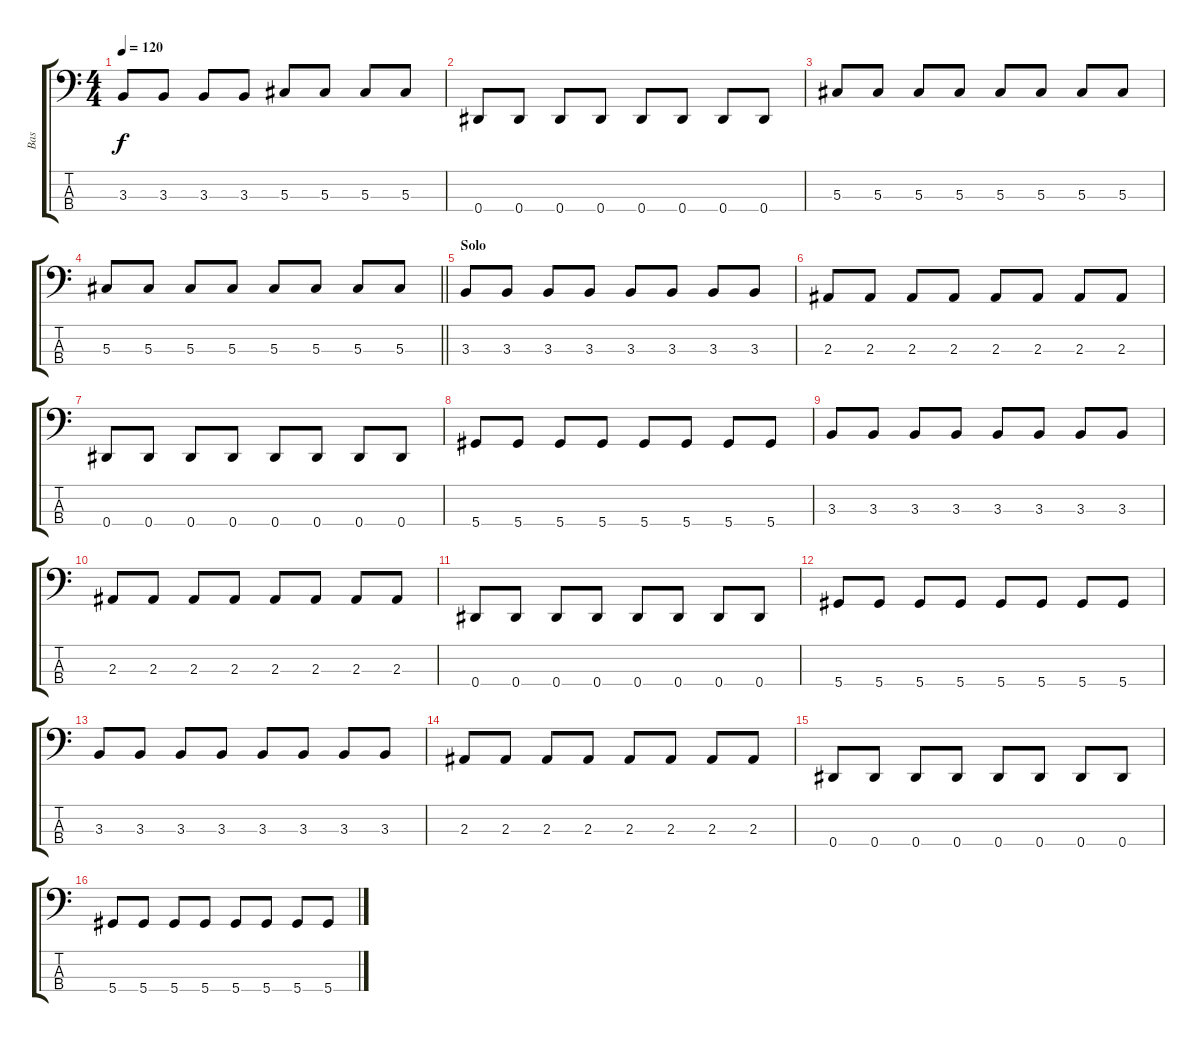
\track ("Bas" "Bas") {instrument electricbasspick}
\staff {score tabs}
\tuning (Gb2 Db2 Ab1 Eb1) {hide}
\ts (4 4)
\tempo 120
\clef f4
\ks c
3.3.8{dy f} 3.3.8 3.3.8 3.3.8 5.3.8 5.3.8 5.3.8 5.3.8 |
0.4.8 0.4.8 0.4.8 0.4.8 0.4.8 0.4.8 0.4.8 0.4.8 |
5.3.8 5.3.8 5.3.8 5.3.8 5.3.8 5.3.8 5.3.8 5.3.8 |
\barLineRight lightlight
5.3.8 5.3.8 5.3.8 5.3.8 5.3.8 5.3.8 5.3.8 5.3.8 |
\section ("" "Solo")
3.3.8 3.3.8 3.3.8 3.3.8 3.3.8 3.3.8 3.3.8 3.3.8 |
2.3.8 2.3.8 2.3.8 2.3.8 2.3.8 2.3.8 2.3.8 2.3.8 |
0.4.8 0.4.8 0.4.8 0.4.8 0.4.8 0.4.8 0.4.8 0.4.8 |
5.4.8 5.4.8 5.4.8 5.4.8 5.4.8 5.4.8 5.4.8 5.4.8 |
3.3.8 3.3.8 3.3.8 3.3.8 3.3.8 3.3.8 3.3.8 3.3.8 |
2.3.8 2.3.8 2.3.8 2.3.8 2.3.8 2.3.8 2.3.8 2.3.8 |
0.4.8 0.4.8 0.4.8 0.4.8 0.4.8 0.4.8 0.4.8 0.4.8 |
5.4.8 5.4.8 5.4.8 5.4.8 5.4.8 5.4.8 5.4.8 5.4.8 |
3.3.8 3.3.8 3.3.8 3.3.8 3.3.8 3.3.8 3.3.8 3.3.8 |
2.3.8 2.3.8 2.3.8 2.3.8 2.3.8 2.3.8 2.3.8 2.3.8 |
0.4.8 0.4.8 0.4.8 0.4.8 0.4.8 0.4.8 0.4.8 0.4.8 |
5.4.8 5.4.8 5.4.8 5.4.8 5.4.8 5.4.8 5.4.8 5.4.8
